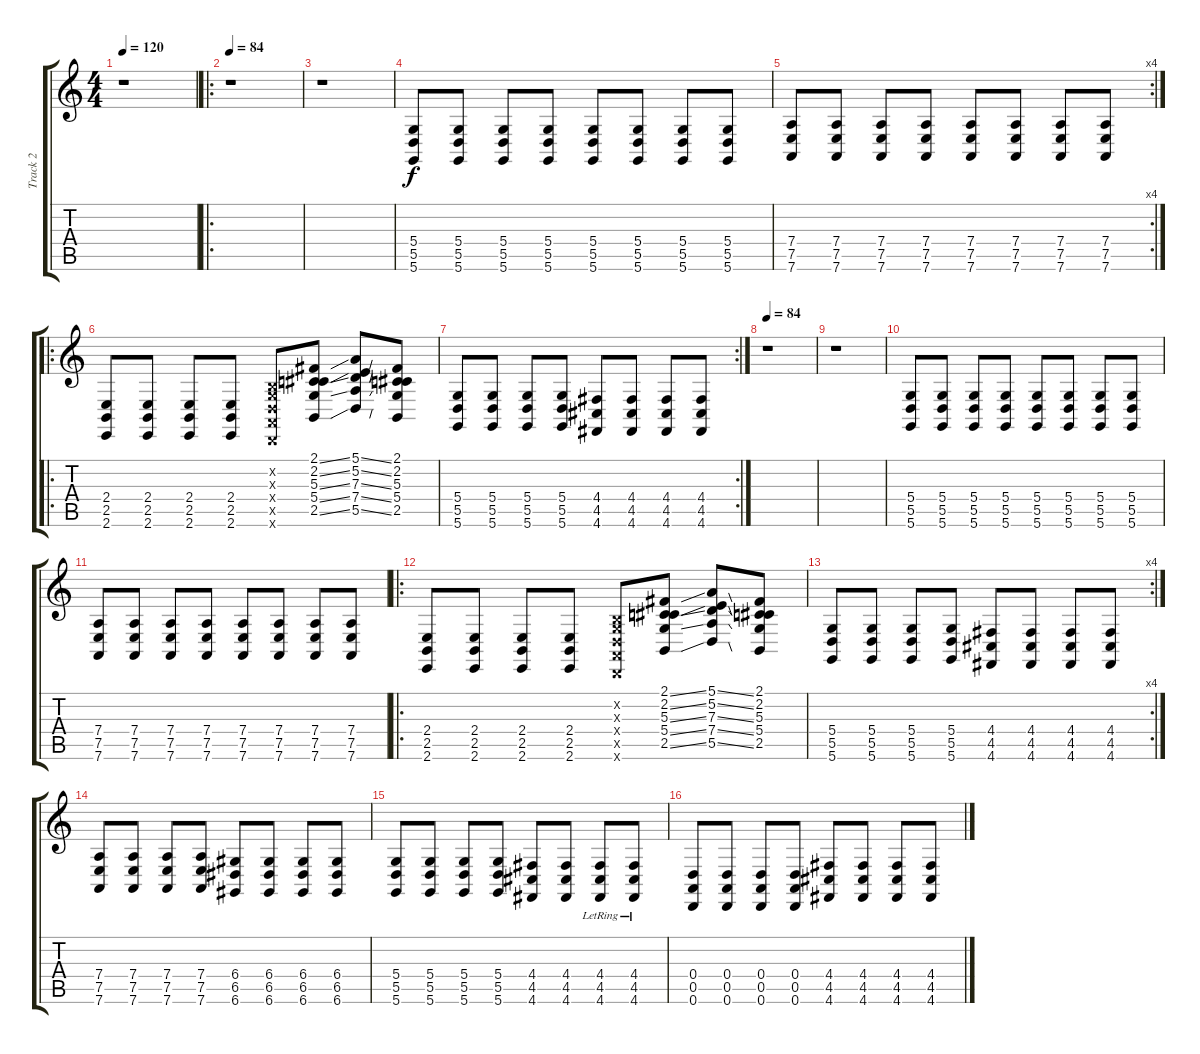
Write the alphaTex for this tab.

\track ("Track 2" "Track 2") {instrument lead2sawtooth}
\staff {score tabs}
\tuning (E4 B3 G3 D3 A2 D2) {hide}
\ts (4 4)
\tempo 120
\tempo 84
\tempo 120
\clef g2
\ks c
r.1{dy f instrument lead2sawtooth} |
\ro
\tempo 84
r.1 |
r.1 |
(5.4 5.5 5.6).8 (5.4 5.5 5.6).8 (5.4 5.5 5.6).8 (5.4 5.5 5.6).8 (5.4 5.5 5.6).8 (5.4 5.5 5.6).8 (5.4 5.5 5.6).8 (5.4 5.5 5.6).8 |
\rc 4
(7.4 7.5 7.6).8 (7.4 7.5 7.6).8 (7.4 7.5 7.6).8 (7.4 7.5 7.6).8 (7.4 7.5 7.6).8 (7.4 7.5 7.6).8 (7.4 7.5 7.6).8 (7.4 7.5 7.6).8 |
\ro
(2.4 2.5 2.6).8 (2.4 2.5 2.6).8 (2.4 2.5 2.6).8 (2.4 2.5 2.6).8 (0.2{x} 0.3{x} 0.4{x} 0.5{x} 0.6{x}).8 (2.1{ss} 2.2{ss} 5.3{ss} 5.4{ss} 2.5{ss}).8 (5.1{ss} 5.2{ss} 7.3{ss} 7.4{ss} 5.5{ss}).8 (2.1 2.2 5.3 5.4 2.5).8 |
\rc 2
(5.4 5.5 5.6).8 (5.4 5.5 5.6).8 (5.4 5.5 5.6).8 (5.4 5.5 5.6).8 (4.4 4.5 4.6).8 (4.4 4.5 4.6).8 (4.4 4.5 4.6).8 (4.4 4.5 4.6).8 |
\tempo 84
r.1 |
r.1 |
(5.4 5.5 5.6).8 (5.4 5.5 5.6).8 (5.4 5.5 5.6).8 (5.4 5.5 5.6).8 (5.4 5.5 5.6).8 (5.4 5.5 5.6).8 (5.4 5.5 5.6).8 (5.4 5.5 5.6).8 |
(7.4 7.5 7.6).8 (7.4 7.5 7.6).8 (7.4 7.5 7.6).8 (7.4 7.5 7.6).8 (7.4 7.5 7.6).8 (7.4 7.5 7.6).8 (7.4 7.5 7.6).8 (7.4 7.5 7.6).8 |
\ro
(2.4 2.5 2.6).8 (2.4 2.5 2.6).8 (2.4 2.5 2.6).8 (2.4 2.5 2.6).8 (0.2{x} 0.3{x} 0.4{x} 0.5{x} 0.6{x}).8 (2.1{ss} 2.2{ss} 5.3{ss} 5.4{ss} 2.5{ss}).8 (5.1{ss} 5.2{ss} 7.3{ss} 7.4{ss} 5.5{ss}).8 (2.1 2.2 5.3 5.4 2.5).8 |
\rc 4
(5.4 5.5 5.6).8 (5.4 5.5 5.6).8 (5.4 5.5 5.6).8 (5.4 5.5 5.6).8 (4.4 4.5 4.6).8 (4.4 4.5 4.6).8 (4.4 4.5 4.6).8 (4.4 4.5 4.6).8 |
(7.4 7.5 7.6).8 (7.4 7.5 7.6).8 (7.4 7.5 7.6).8 (7.4 7.5 7.6).8 (6.4 6.5 6.6).8 (6.4 6.5 6.6).8 (6.4 6.5 6.6).8 (6.4 6.5 6.6).8 |
(5.4 5.5 5.6).8 (5.4 5.5 5.6).8 (5.4 5.5 5.6).8 (5.4 5.5 5.6).8 (4.4 4.5 4.6).8 (4.4 4.5 4.6).8 (4.4{lr} 4.5{lr} 4.6{lr}).8 (4.4{lr} 4.5{lr} 4.6{lr}).8 |
(0.4 0.5 0.6).8{instrument distortionguitar} (0.4 0.5 0.6).8 (0.4 0.5 0.6).8 (0.4 0.5 0.6).8 (4.4 4.5 4.6).8 (4.4 4.5 4.6).8 (4.4 4.5 4.6).8 (4.4 4.5 4.6).8
